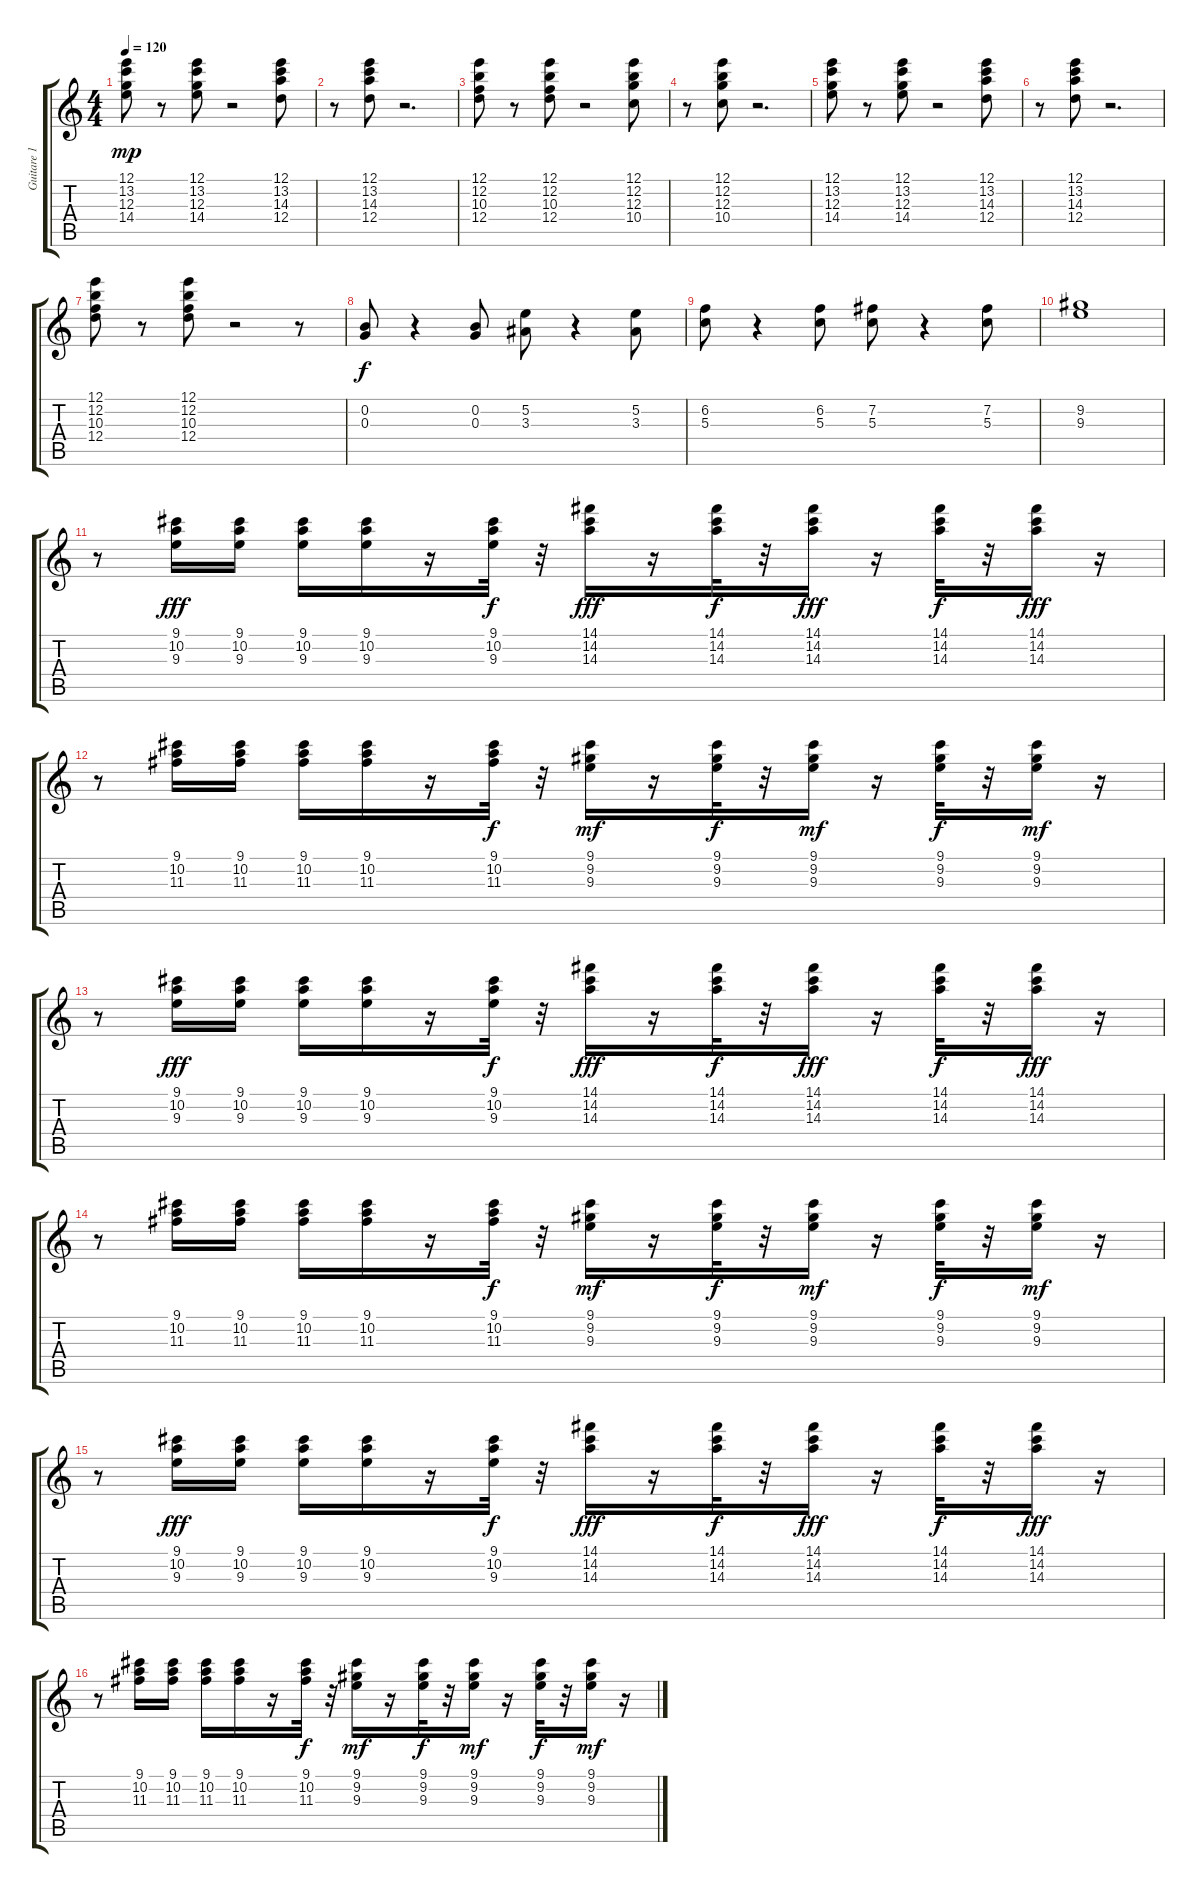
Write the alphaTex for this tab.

\track ("Guitare 1" "Guitare 1") {instrument electricguitarclean}
\staff {score tabs}
\tuning (E4 B3 G3 D3 A2 E2) {hide}
\ts (4 4)
\tempo 120
\clef g2
\ks c
(12.1 13.2 12.3 14.4).8{dy mp} r.8 (12.1 13.2 12.3 14.4).8 r.2 (12.1 13.2 14.3 12.4).8 |
r.8 (12.1 13.2 14.3 12.4).8 r.2{d} |
(12.1 12.2 10.3 12.4).8 r.8 (12.1 12.2 10.3 12.4).8 r.2 (12.1 12.2 12.3 10.4).8 |
r.8 (12.1 12.2 12.3 10.4).8 r.2{d} |
(12.1 13.2 12.3 14.4).8 r.8 (12.1 13.2 12.3 14.4).8 r.2 (12.1 13.2 14.3 12.4).8 |
r.8 (12.1 13.2 14.3 12.4).8 r.2{d} |
(12.1 12.2 10.3 12.4).8 r.8 (12.1 12.2 10.3 12.4).8 r.2 r.8 |
(0.2 0.3).8{dy f instrument overdrivenguitar} r.4 (0.2 0.3).8 (5.2 3.3).8 r.4 (5.2 3.3).8 |
(6.2 5.3).8 r.4 (6.2 5.3).8 (7.2 5.3).8 r.4 (7.2 5.3).8 |
(9.2 9.3).1 |
r.8{instrument electricguitarclean} (9.1 10.2 9.3).16{dy fff} (9.1 10.2 9.3).16 (9.1 10.2 9.3).16 (9.1 10.2 9.3).16 r.16 (9.1 10.2 9.3).32{dy f} r.32 (14.1 14.2 14.3).16{dy fff} r.16 (14.1 14.2 14.3).32{dy f} r.32 (14.1 14.2 14.3).16{dy fff} r.16 (14.1 14.2 14.3).32{dy f} r.32 (14.1 14.2 14.3).16{dy fff} r.16 |
r.8 (9.1 10.2 11.3).16 (9.1 10.2 11.3).16 (9.1 10.2 11.3).16 (9.1 10.2 11.3).16 r.16 (9.1 10.2 11.3).32{dy f} r.32 (9.1 9.2 9.3).16{dy mf} r.16 (9.1 9.2 9.3).32{dy f} r.32 (9.1 9.2 9.3).16{dy mf} r.16 (9.1 9.2 9.3).32{dy f} r.32 (9.1 9.2 9.3).16{dy mf} r.16 |
r.8 (9.1 10.2 9.3).16{dy fff} (9.1 10.2 9.3).16 (9.1 10.2 9.3).16 (9.1 10.2 9.3).16 r.16 (9.1 10.2 9.3).32{dy f} r.32 (14.1 14.2 14.3).16{dy fff} r.16 (14.1 14.2 14.3).32{dy f} r.32 (14.1 14.2 14.3).16{dy fff} r.16 (14.1 14.2 14.3).32{dy f} r.32 (14.1 14.2 14.3).16{dy fff} r.16 |
r.8 (9.1 10.2 11.3).16 (9.1 10.2 11.3).16 (9.1 10.2 11.3).16 (9.1 10.2 11.3).16 r.16 (9.1 10.2 11.3).32{dy f} r.32 (9.1 9.2 9.3).16{dy mf} r.16 (9.1 9.2 9.3).32{dy f} r.32 (9.1 9.2 9.3).16{dy mf} r.16 (9.1 9.2 9.3).32{dy f} r.32 (9.1 9.2 9.3).16{dy mf} r.16 |
r.8 (9.1 10.2 9.3).16{dy fff} (9.1 10.2 9.3).16 (9.1 10.2 9.3).16 (9.1 10.2 9.3).16 r.16 (9.1 10.2 9.3).32{dy f} r.32 (14.1 14.2 14.3).16{dy fff} r.16 (14.1 14.2 14.3).32{dy f} r.32 (14.1 14.2 14.3).16{dy fff} r.16 (14.1 14.2 14.3).32{dy f} r.32 (14.1 14.2 14.3).16{dy fff} r.16 |
r.8 (9.1 10.2 11.3).16 (9.1 10.2 11.3).16 (9.1 10.2 11.3).16 (9.1 10.2 11.3).16 r.16 (9.1 10.2 11.3).32{dy f} r.32 (9.1 9.2 9.3).16{dy mf} r.16 (9.1 9.2 9.3).32{dy f} r.32 (9.1 9.2 9.3).16{dy mf} r.16 (9.1 9.2 9.3).32{dy f} r.32 (9.1 9.2 9.3).16{dy mf} r.16
